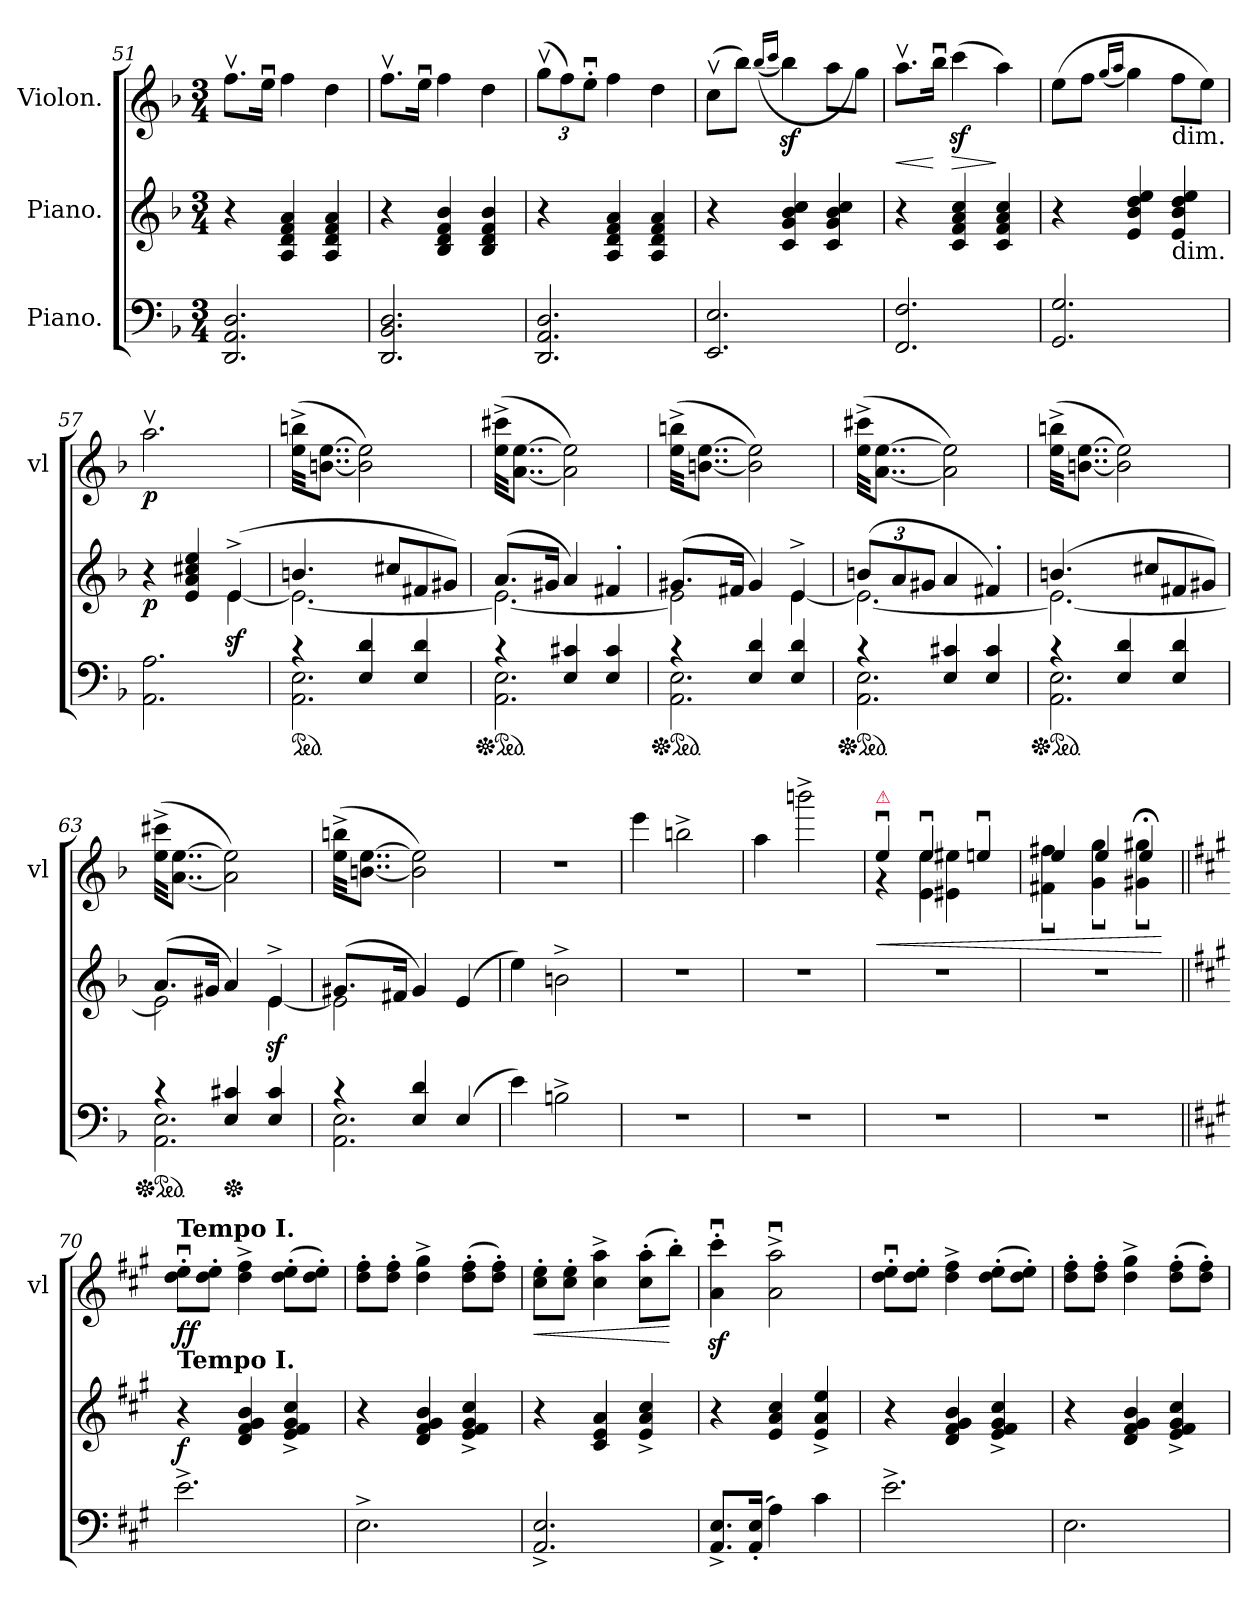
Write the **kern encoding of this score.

**kern	**kern	**dynam	**kern	**dynam
*part3	*part2	*part2	*part1	*part1
*staff3	*staff2	*staff2	*staff1	*staff1
*I"Piano.	*I"Piano.	*	*I"Violon.	*
*	*	*	*I'vl	*
*clefF4	*clefG2	*	*clefG2	*
*k[b-]	*k[b-]	*	*k[b-]	*
*M3/4	*M3/4	*	*M3/4	*
=51	=51	=51	=51	=51
2.DD/ 2.AA/ 2.D/	4r	.	8.ffv\L	.
.	.	.	16eeu\Jk	.
.	4A/ 4d/ 4f/ 4a/	.	4ff\	.
.	4A/ 4d/ 4f/ 4a/	.	4dd\	.
=52	=52	=52	=52	=52
2.DD/ 2.BB-/ 2.D/	4r	.	8.ffv\L	.
.	.	.	16eeu\Jk	.
.	4B-/ 4d/ 4f/ 4b-/	.	4ff\	.
.	4B-/ 4d/ 4f/ 4b-/	.	4dd\	.
=53	=53	=53	=53	=53
2.DD/ 2.AA/ 2.D/	4r	.	(12ggv\L	.
.	.	.	12ff\)	.
.	.	.	12ee'u\J	.
.	4A/ 4d/ 4f/ 4a/	.	4ff\	.
.	4A/ 4d/ 4f/ 4a/	.	4dd\	.
=54	=54	=54	=54	=54
2.EE/ 2.E/	4r	.	(8ccv\L	.
.	.	.	8bb-\J)	.
.	.	.	((>16qqbb-/LL	.
.	.	.	16qqccc/JJ	.
.	4c/ 4g/ 4b-/ 4cc/	.	4bb-z\)	.
.	4c/ 4g/ 4b-/ 4cc/	.	8aa\L	.
.	.	.	8gg\J)	.
=55	=55	=55	=55	=55
!	!	!	!	!LO:HP:b
2.FF/ 2.F/	4r	.	8.aav\L	<
.	.	.	16bb-u\Jk	[
!	!	!	!	!LO:HP:b
.	4c/ 4f/ 4a/ 4cc/	.	(4cccz\	>
.	4c/ 4f/ 4a/ 4cc/	.	4aa\)	]
=56	=56	=56	=56	=56
2.GG/ 2.G/	4r	.	(8ee\L	.
.	.	.	8ff\J	.
.	.	.	(16qqgg/LL	.
.	.	.	16qqaa/JJ	.
.	4e/ 4b-/ 4dd/ 4ee/	.	4gg\)	.
!	!	!	!LO:TX:b:t=dim.	!
!	!LO:TX:b:t=dim.	!	!	!
.	4e/ 4b-/ 4dd/ 4ee/	.	8ff\L	.
.	.	.	8ee\J)	.
=57	=57	=57	=57	=57
*	*^	*	*	*
2.AA\ 2.A\	4r	2ryy	p	2.aav\	p
.	4e/ 4a/ 4cc#X/ 4ee/	.	.	.	.
.	(4e^</	[4ez\	.	.	.
=58	=58	=58	=58	=58	=58
*^	*	*	*	*	*
*ped	*	*	*	*	*	*
4r	2.AA\ 2.E\	4.bn/	2.e\_	.	(32ee^\ 32bbn^\KKL	.
.	.	.	.	.	[8..bn\ [8..ee\J	.
4E/ 4d/	.	.	.	.	2b]\ 2ee]\)	.
.	.	8cc#X/L	.	.	.	.
4E/ 4d/	.	8f#X/	.	.	.	.
.	.	8g#X/J)	.	.	.	.
=59	=59	=59	=59	=59	=59	=59
*Xped	*	*	*	*	*	*
*ped	*	*	*	*	*	*
4r	2.AA\ 2.E\	(8.a/L	2.e\_	.	(32ee^\ 32ccc#X^\KKL	.
.	.	.	.	.	[8..a\ [8..ee\J	.
.	.	16g#X/Jk	.	.	.	.
4E/ 4c#X/	.	4a/)	.	.	2a]\ 2ee]\)	.
4E/ 4c#/	.	4f#X'/	.	.	.	.
=60	=60	=60	=60	=60	=60	=60
*Xped	*	*	*	*	*	*
*ped	*	*	*	*	*	*
4r	2.AA\ 2.E\	(8.g#X/L	2e\]	.	(32ee^\ 32bbn^\KKL	.
.	.	.	.	.	[8..bn\ [8..ee\J	.
.	.	16f#X/Jk	.	.	.	.
4E/ 4d/	.	4g#/)	.	.	2b]\ 2ee]\)	.
4E/ 4d/	.	4e^</	[4e\	.	.	.
=61	=61	=61	=61	=61	=61	=61
*Xped	*	*	*	*	*	*
*ped	*	*	*	*	*	*
4r	2.AA\ 2.E\	(12bn/L	2.e\_	.	(32ee^\ 32ccc#X^\KKL	.
.	.	.	.	.	[8..a\ [8..ee\J	.
.	.	12a/	.	.	.	.
.	.	12g#X/J	.	.	.	.
4E/ 4c#X/	.	4a/	.	.	2a]\ 2ee]\)	.
4E/ 4c#/	.	4f#X'/)	.	.	.	.
=62	=62	=62	=62	=62	=62	=62
*Xped	*	*	*	*	*	*
*ped	*	*	*	*	*	*
4r	2.AA\ 2.E\	(4.bn/	2.e\_	.	(32ee^\ 32bbn^\KKL	.
.	.	.	.	.	[8..bn\ [8..ee\J	.
4E/ 4d/	.	.	.	.	2b]\ 2ee]\)	.
.	.	8cc#X/L	.	.	.	.
4E/ 4d/	.	8f#X/	.	.	.	.
.	.	8g#X/J)	.	.	.	.
=63	=63	=63	=63	=63	=63	=63
*Xped	*	*	*	*	*	*
*ped	*	*	*	*	*	*
4r	2.AA\ 2.E\	(8.a/L	2e\]	.	(32ee^\ 32ccc#X^\KKL	.
.	.	.	.	.	[8..a\ [8..ee\J	.
.	.	16g#X/Jk	.	.	.	.
*Xped	*	*	*	*	*	*
4E/ 4c#X/	.	4a/)	.	.	2a]\ 2ee]\)	.
4E/ 4c#/	.	4e^</	[4ez>\	.	.	.
=64	=64	=64	=64	=64	=64	=64
4r	2.AA\ 2.E\	(8.g#X/L	2e\]	.	(32ee^\ 32bbn^\KKL	.
.	.	.	.	.	[8..bn\ [8..ee\J	.
.	.	16f#X/Jk	.	.	.	.
4E/ 4d/	.	4g#/)	.	.	2b]\ 2ee]\)	.
(4E/	.	(4e/	4ryy	.	.	.
*v	*v	*	*	*	*	*
*	*v	*v	*	*	*
=65	=65	=65	=65	=65
4e\)	4ee\)	.	2.r	.
2Bn^\	2bn^\	.	.	.
=66	=66	=66	=66	=66
2.r	2.r	.	4eee\	.
.	.	.	2bbn^\	.
=67	=67	=67	=67	=67
2.r	2.r	.	4aa\	.
.	.	.	2bbb^\	.
=68	=68	=68	=68	=68
*	*	*	*^	*
!	!	!	!LO:TX:a:color=crimson:t=⚠	!	!
!	!	!	!	!	!LO:HP:b
2.r	2.r	.	4eeu/	4r	<
.	.	.	4eeu/	4e\ 4ee\	.
.	.	.	4eenu/	4e#X\ 4ee#X\	.
=69	=69	=69	=69	=69	=69
2.r	2.r	.	4ee/	4f#Xu>\ 4ff#Xu>\	.
.	.	.	4ee/	4gu>\ 4ggu>\	.
.	.	.	4ee;</	4g#Xu>\ 4gg#Xu>\	.
*	*	*	*v	*v	*
.	.	.	.	[
=70||	=70||	=70||	=70||	=70||
*k[f#c#g#]	*k[f#c#g#]	*	*k[f#c#g#]	*
!	!	!	!LO:TX:a:B:t=Tempo I.	!
!	!LO:TX:a:B:t=Tempo I.	!	!	!
2.e^\	4r	f	8dd'u\ 8ee'u\L	ff
.	.	.	8dd'\ 8ee'\J	.
.	4d/ 4f#/ 4g#/ 4b/	.	4dd^\ 4ff#^\	.
.	4e^/ 4f#^/ 4g#^/ 4cc#^/	.	(8dd'\ 8ee'\L	.
.	.	.	8dd'\ 8ee'\J)	.
=71	=71	=71	=71	=71
2.E^\	4r	.	8dd'\ 8ff#'\L	.
.	.	.	8dd'\ 8ff#'\J	.
.	4d/ 4f#/ 4g#/ 4b/	.	4dd^\ 4gg#^\	.
.	4e^/ 4f#^/ 4g#^/ 4cc#^/	.	(8dd'\ 8ff#'\L	.
.	.	.	8dd'\ 8ff#'\J)	.
=72	=72	=72	=72	=72
!	!	!	!	!LO:HP:b
2.AA^/ 2.E^/	4r	.	8cc#'\ 8ee'\L	<
.	.	.	8cc#'\ 8ee'\J	.
.	4c#/ 4e/ 4a/	.	4cc#^\ 4aa^\	.
.	4e^/ 4a^/ 4cc#^/	.	(8cc#'\ 8aa'\L	.
.	.	.	8bb'\J)	[
=73	=73	=73	=73	=73
8.AA^/ 8.E^/L	4r	.	4az'u\ 4ccc#z'u\	.
(16AA'/ 16E'/Jk	.	.	.	.
4A\)	4e/ 4a/ 4cc#/	.	2a^u\ 2aa^u\	.
4c#\	4e^/ 4a^/ 4ee^/	.	.	.
=74	=74	=74	=74	=74
2.e^\	4r	.	8dd'u\ 8ee'u\L	.
.	.	.	8dd'\ 8ee'\J	.
.	4d/ 4f#/ 4g#/ 4b/	.	4dd^\ 4ff#^\	.
.	4e^/ 4f#^/ 4g#^/ 4cc#^/	.	(8dd'\ 8ee'\L	.
.	.	.	8dd'\ 8ee'\J)	.
=75	=75	=75	=75	=75
2.E\	4r	.	8dd'\ 8ff#'\L	.
.	.	.	8dd'\ 8ff#'\J	.
.	4d/ 4f#/ 4g#/ 4b/	.	4dd^\ 4gg#^\	.
.	4e^/ 4f#^/ 4g#^/ 4cc#^/	.	(8dd'\ 8ff#'\L	.
.	.	.	8dd'\ 8ff#'\J)	.
=	=	=	=	=
*-	*-	*-	*-	*-
